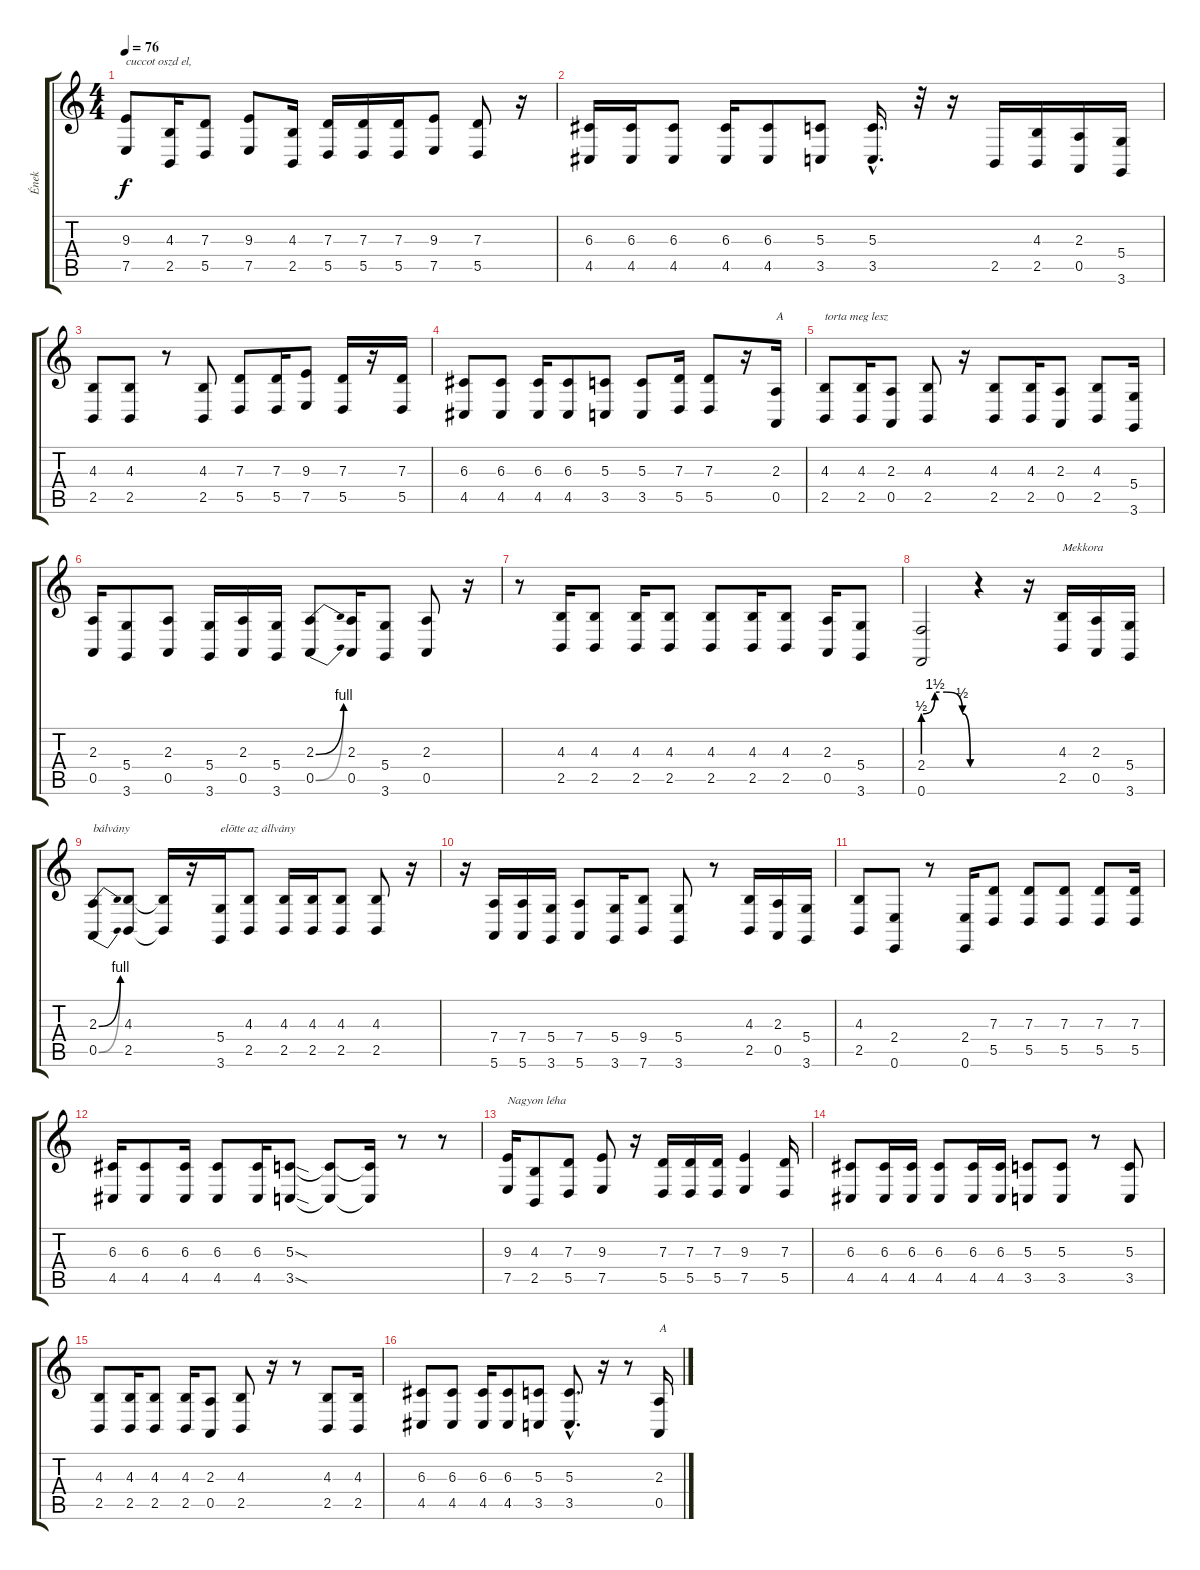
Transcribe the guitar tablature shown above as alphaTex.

\track ("Ének" "Ének") {instrument lead5charang}
\staff {score tabs}
\tuning (E4 B3 G3 D3 A2 E2) {hide}
\ts (4 4)
\tempo 76
\clef g2
\ks c
(9.3 7.5).8{txt "cuccot oszd el," dy f} (4.3 2.5).16 (7.3 5.5).8 (9.3 7.5).8 (4.3 2.5).16 (7.3 5.5).16 (7.3 5.5).16 (7.3 5.5).16 (9.3 7.5).8 (7.3 5.5).8 r.16 |
(6.3 4.5).16 (6.3 4.5).16 (6.3 4.5).8 (6.3 4.5).16 (6.3 4.5).8 (5.3 3.5).8 (5.3{hac} 3.5{hac}).16{d} r.32 r.16 2.5.16 (4.3 2.5).16 (2.3 0.5).16 (5.4 3.6).16 |
(4.3 2.5).8 (4.3 2.5).8 r.8 (4.3 2.5).8 (7.3 5.5).8 (7.3 5.5).16 (9.3 7.5).8 (7.3 5.5).16 r.16 (7.3 5.5).16 |
(6.3 4.5).8 (6.3 4.5).8 (6.3 4.5).16 (6.3 4.5).8 (5.3 3.5).8 (5.3 3.5).8 (7.3 5.5).16 (7.3 5.5).8 r.16 (2.3 0.5).16{txt "A"} |
(4.3 2.5).8{txt "torta meg lesz"} (4.3 2.5).16 (2.3 0.5).8 (4.3 2.5).8 r.16 (4.3 2.5).8 (4.3 2.5).16 (2.3 0.5).8 (4.3 2.5).8 (5.4 3.6).16 |
(2.3 0.5).16 (5.4 3.6).8 (2.3 0.5).8 (5.4 3.6).16 (2.3 0.5).16 (5.4 3.6).16 (2.3{be (bend 0 0 60 4)} 0.5{be (bend 0 0 60 4)}).8 (2.3 0.5).16 (5.4 3.6).8 (2.3 0.5).8 r.16 |
r.8 (4.3 2.5).16 (4.3 2.5).8 (4.3 2.5).16 (4.3 2.5).8 (4.3 2.5).8 (4.3 2.5).16 (4.3 2.5).8 (2.3 0.5).16 (5.4 3.6).8 |
(2.4{be (custom 0 2 15 6 30 6 50 2 60 0)} 0.6{be (custom 0 2 15 6 30 6 50 2 60 0)}).2 r.4 r.16 (4.3 2.5).16{txt "Mekkora"} (2.3 0.5).16 (5.4 3.6).16 |
(2.3{be (bend 0 0 60 4)} 0.5{be (bend 0 0 60 4)}).8{txt "bálvány"} (4.3 2.5).8 (4.3{t} 2.5{t}).16 r.16 (5.4 3.6).16{txt "elõtte az állvány"} (4.3 2.5).8 (4.3 2.5).16 (4.3 2.5).16 (4.3 2.5).8 (4.3 2.5).8 r.16 |
r.16 (7.4 5.6).16 (7.4 5.6).16 (5.4 3.6).16 (7.4 5.6).8 (5.4 3.6).16 (9.4 7.6).8 (5.4 3.6).8 r.8 (4.3 2.5).16 (2.3 0.5).16 (5.4 3.6).16 |
(4.3 2.5).8 (2.4 0.6).8 r.8 (2.4 0.6).16 (7.3 5.5).8 (7.3 5.5).8 (7.3 5.5).8 (7.3 5.5).8 (7.3 5.5).16 |
(6.3 4.5).16 (6.3 4.5).8 (6.3 4.5).16 (6.3 4.5).8 (6.3 4.5).16 (5.3{sod} 3.5{sod}).8 (5.3{t} 3.5{t}).8 (5.3{t} 3.5{t}).16 r.8 r.8 |
(9.3 7.5).16{txt "Nagyon léha"} (4.3 2.5).8 (7.3 5.5).8 (9.3 7.5).8 r.16 (7.3 5.5).16 (7.3 5.5).16 (7.3 5.5).16 (9.3 7.5).4 (7.3 5.5).16 |
(6.3 4.5).8 (6.3 4.5).16 (6.3 4.5).16 (6.3 4.5).8 (6.3 4.5).16 (6.3 4.5).16 (5.3 3.5).8 (5.3 3.5).8 r.8 (5.3 3.5).8 |
(4.3 2.5).8 (4.3 2.5).16 (4.3 2.5).8 (4.3 2.5).16 (2.3 0.5).8 (4.3 2.5).8 r.16 r.8 (4.3 2.5).8 (4.3 2.5).16 |
(6.3 4.5).8 (6.3 4.5).8 (6.3 4.5).16 (6.3 4.5).8 (5.3 3.5).8 (5.3{hac} 3.5{hac}).8{d} r.16 r.8 (2.3 0.5).16{txt "A"}
